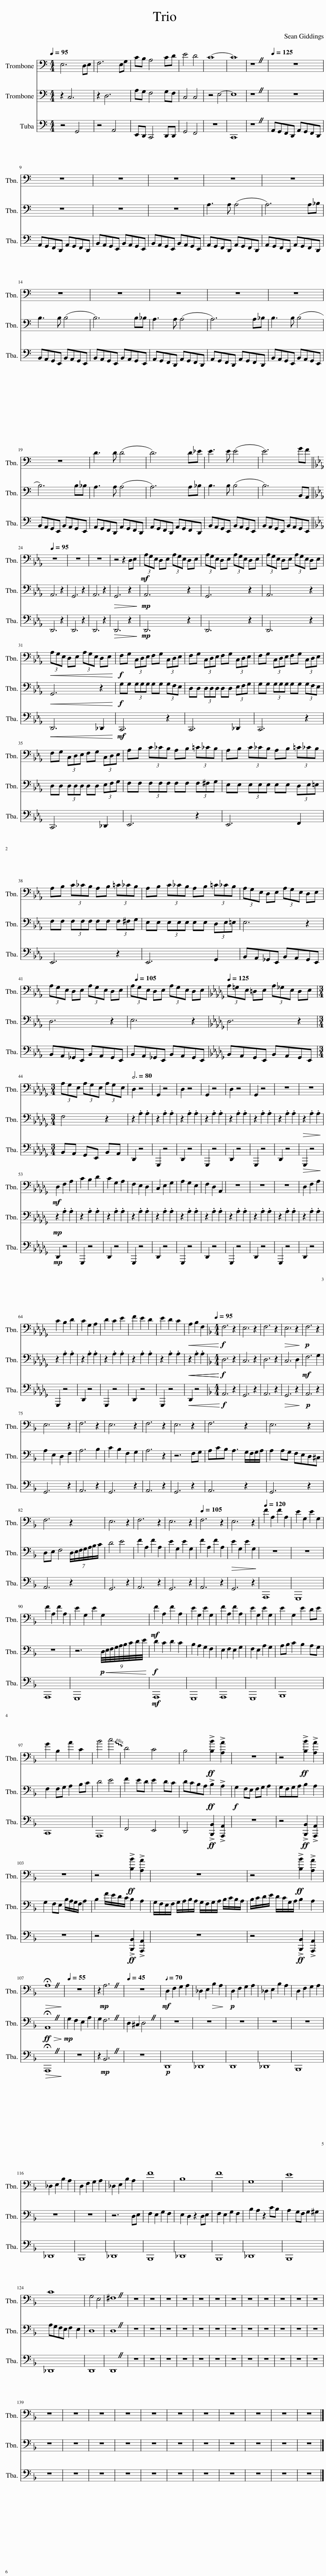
X:1
%%score 1 2 3
L:1/8
Q:1/4=95
M:4/4
I:linebreak $
K:C
V:1 bass
V:2 bass
V:3 bass
V:1
 E,6 D,E, | F,6 E,G, | CB, A,4 CD | E4 D4 | C8- | %5
 C8 | z8 |[Q:1/4=125] z8 |$ z8 | z8 | %10
 z8 | z8 | z8 |$ z8 | z8 | %15
 z8 | z8 | z8 |$ z8 | D3 D (D4 | %20
 D6) D_E | E3 E (E4 | E6) GF ||$[K:Eb][Q:1/4=95] z8 | z8 | %25
 z8 | z4 z2 D,E, |!mf! (3A,G,E, D,E, (3A,G,E, D,E, | (3A,G,E, D,E, (3A,G,E, D,E, | (3A,G,E, D,E, (3A,G,E, D,E, |$ %30
!<(! (3A,G,E, D,E, (3A,G,E, D,E,!<)! |!f! F,G, (3C,D,E, F,G, (3C,D,E, | F,G, (3C,D,E, F,G, (3C,D,E, | F,G, (3C,D,E, F,G, (3C,D,E, |$ F,G, (3C,D,E, F,G, (3C,D,E, | %35
 A,B, (3C_CB, A,B, (3=C_CB, | A,B, (3C_CB, A,B, (3=C_CB, |$ A,B, (3C_CB, A,B, (3=C_CB, | A,B, (3C_CB, A,B, (3=C_CB, | (3A,G,E, D,E, (3A,G,E, D,E, |$ %40
 (3A,G,E, D,E, (3A,G,E, D,E, |[Q:1/4=105] (3A,G,E, D,E, (3A,G,E, D,E, |[K:Db][Q:1/4=125] (3A,=G,E, =D,E, (3A,_G,E, D,E, |$[K:Db][M:3/4] (3A,G,E, (3A,G,E, (3A,G,E, |[Q:3/4=80] D,2 z4 | %45
 G,,2 z4 | D,2 z4 | G,,2 z4 | D,2 z4 | G,,2 z4 | %50
 z6 | z6 |$!mf! D,2 F,2 A,2 | C2 B,2 D2 | C2 G,2 A,2 | %55
 F,2 E,2 D,2 | C,2 E,2 G,2 | A,2 G,2 E,2 | F,2 D,2 A,,2 | z6 | %60
 z6 | z6 | D,2 F,2 A,2 |$ C2 B,2 D2 | C2 G,2 A,2 | %65
 D2 C2 E2 | F2 E2 D2 | E2 D2 C2 |!<(! A,2 B,2 F,2!<)! |[K:F][M:4/4][Q:1/4=95]!f! F,6 z2 | %70
 E,6 z2 | F,6 z2 |!>(! E,6 z2!>)! |!p! F,6 z2 |$ E,6 z2 | %75
 F,6 z2 | E,6 z2 | F,6 z2 | E,6 z2 | F,6 z2 | %80
 E,6 z2 |$ F,6 z2 | E,6 z2 | F,6 z2 | E,6 z2 | %85
[Q:1/4=105] F,6 z2 | E,6 z2 |[Q:1/4=120] F2 A,2 F2 A,2 | E2 G,2 E2 G,2 |$ F2 A,2 F2 A,2 | %90
 E2 G,2 E2 G,2 |!mf! F2 A,2 F2 A,2 | E2 G,2 E2 G,2 | F2 A,2 F2 A,2 | E2 G,2 E2 G,2 | %95
 E2 G,2 E2 DE |$ G2 B,2 A2 C2 | B4 !~(!c4 | !~)!D4 C4 | B,4!ff! !>![B,B]2 !>![A,A]2 | %100
 z8 | z4!ff! !>![B,B]2 !>![A,A]2 |$ z8 | z4!ff! !>![B,B]2 !>![A,A]2 | z8 | %105
 z4!ff! !>![B,B]2 !>![A,A]2 |$!>(! !fermata!A,8!>)! |[Q:1/4=55] z8 | z2!mp! A,6 |[Q:1/4=45] z8 | %110
[Q:1/4=70]!mf! D,2 F,2 G,2 A,2 | _D,2 E,2!>(! B,2 A,2!>)! |!p! D,2 F,2 G,2 A,2 | _D,2 E,2 B,2 A,2 | D,2 F,2 G,2 A,2 |$ %115
 _D,2 E,2 B,2 A,2 | D,2 F,2 G,2 A,2 | _D,2 E,2 B,2 A,2 | F8 | B,8 | %120
 F8 | G,8 | E8 |$ C8 | G,4 E,4 | %125
 ^F,8 | z8 | z8 | z8 | z8 | %130
 z8 | z8 | z8 | z8 | z8 | %135
 z8 | z8 | z8 |$ z8 | z8 | %140
 z8 | z8 | z8 | z8 | z8 | %145
 z8 | z8 | z8 | z8 |] %149
V:2
 z2 C,6 | z2 D,6 | A,G, F,4 G,F, | C,4 C,4 | z4 E,4- | %5
 E,8 | z8 | z8 |$ z8 | z8 | %10
 z8 | A,3 A, (A,4 | A,6) A,_B, |$ B,3 B, (B,4 | B,6) B,_B, | %15
 A,3 A, (A,4 | A,6) A,_B, | B,3 B, (B,4 |$ B,6) B,_B, | A,3 A, (A,4 | %20
 A,6) A,_B, | B,3 B, (B,4 | B,6) B,,A,, ||$[K:Eb] A,,6 z2 | G,,6 z2 | %25
 A,,6 z2 |!>(! G,,6 z2!>)! |!mp! A,,6 z2 | G,,6 z2 | A,,6 z2 |$ %30
!<(! G,,6 z2!<)! |!f! G,G, (3G,G,G, G,G, (3G,F,E, | D,D, (3D,D,D, D,D, (3E,F,G, | G,G, (3G,G,G, G,G, (3G,F,E, |$ D,D, (3D,D,D, D,D, (3E,F,G, | %35
 F,F, (3F,F,F, F,F, (3F,^F,G, | E,E, (3E,E,E, E,E, (3D,E,=E, |$ F,F, (3F,F,F, F,F, (3F,^F,G, | E,E, (3E,E,E, E,E, (3D,E,=E, | E,6 z2 |$ %40
 D,6 z2 | E,6 z2 |[K:Db] D,6 z2 |$[K:Db][M:3/4] F,4 z2 | z2 .A,2 .A,2 | %45
 z2 .A,2 .A,2 | z2 .A,2 .A,2 | z2 .A,2 .A,2 | z2 .A,2 .A,2 | z2 .A,2 .A,2 | %50
 z2 .A,2 .A,2 |!>(! z2 .A,2 .A,2!>)! |$!mp! z2 .A,2 .A,2 | z2 .A,2 .A,2 | z2 .A,2 .A,2 | %55
 z2 .A,2 .A,2 | z2 .A,2 .A,2 | z2 .A,2 .A,2 | z2 .A,2 .A,2 | z2 .A,2 .A,2 | %60
 z2 .A,2 .A,2 | z2 .A,2 .A,2 | z2 .A,2 .A,2 |$ z2 .A,2 .A,2 | z2 .A,2 .A,2 | %65
 z2 .A,2 .A,2 | z2 .A,2 .A,2 | z2 .A,2 .A,2 |!<(!!<(! z2 .A,2 .A,2!<)!!<)! |[K:F][M:4/4]!f! D,6 z2 | %70
 C,6 z2 | D,6 z2 | C,6 D,2 |!mf! F,6 G,2 |$ A,2 E,2 D,2 F,2 | %75
 A,6 B,2 | C2 B,2 F,2 G,2 | A,6 z2 | z6 F,G, | A,CB, A,3 G,/F,/G,/A,/ | %80
 A,2 A,G, F,E,D,^C, |$ D,E, F,4 (7:4:7D,/E,/F,/G,/A,/B,/C/ | D4 E4 | F2 A,2 F2 A,2 | E2 G,2 E2 G,2 | %85
 F2 A,2 F2 A,2 |!>(! E2 G,2 E2 G,2!>)! | z8 | z8 |$ z8 | %90
 z6!p!!<(! (9:8:9D,/4E,/4F,/4G,/4A,/4B,/4C/4D/4E/4!<)! |!f! D2 C2 D2 C2 | B,2 A,2 G,2 F,2 | E,2 F,2 E,2 G,2 | F,2 E,2 A,2 G,2 | %95
 A,B, C2 B,2 A,G, |$ F,2 F,G, A,2 B,C | D4 E4 | F2 ED E2 DC | DCB,A,!ff! !>!B,2 !>!A,2 | %100
!f! G,2 F,E, F,G, A,2 | G,F,G,A, B,2 A,2 |$ G,2 F,E, B,/A,/G,/F,/ A,2 | B,2 F/E/D/C/ B,2 A,2 | G,/F,/E,/F,/ G,/A,/B,/A,/ G,/F,/G,/A,/ B,/C/B,/A,/ | %105
 B,/C/D/E/ D/C/G,/A,/ B,2 A,2 |$!ff!!>(! !fermata!A,,8!>)! |!mp! G,2 F,2 E,2 A,2 | G,2 F,6 | D,2 ^C,2 D,4 | %110
 z8 | z8 | z8 | z8 | z8 |$ %115
 z8 | z8 | z6 D,E, | F,2 E,2 G,2 F,2 | E,2 D,2 z2 D,E, | %120
 F,2 E,2 G,2 F,2 | B,2 A,2 z2 CB, | A,2 G,F, G,2 ^G,2 |$ A,G,F,E, F,2 E,2 | D,8 | %125
 D,8 | z8 | z8 | z8 | z8 | %130
 z8 | z8 | z8 | z8 | z8 | %135
 z8 | z8 | z8 |$ z8 | z8 | %140
 z8 | z8 | z8 | z8 | z8 | %145
 z8 | z8 | z8 | z8 |] %149
V:3
 z4 G,,4 | z4 A,,4 | E,,D,, C,,4 D,,D,, | G,,4 F,,4 | z8 | %5
 C,,8 | z8 | A,,G,,F,,D,, A,,G,,F,,D,, |$ A,,G,,F,,D,, A,,G,,F,,D,, | B,,A,,G,,E,, B,,A,,G,,E,, | %10
 B,,A,,G,,E,, B,,A,,G,,E,, | A,,G,,F,,D,, A,,G,,F,,D,, | A,,G,,F,,D,, A,,G,,F,,D,, |$ B,,A,,G,,E,, B,,A,,G,,E,, | B,,A,,G,,E,, B,,A,,G,,E,, | %15
 A,,G,,F,,D,, A,,G,,F,,D,, | A,,G,,F,,D,, A,,G,,F,,D,, | B,,A,,G,,E,, B,,A,,G,,E,, |$ B,,A,,G,,E,, B,,A,,G,,E,, | A,,G,,F,,D,, A,,G,,F,,D,, | %20
 A,,G,,F,,D,, A,,G,,F,,D,, | B,,A,,G,,E,, B,,A,,G,,E,, | B,,A,,G,,E,, B,,A,,G,,E,, ||$[K:Eb] D,,6 z2 | D,,6 z2 | %25
 D,,6 z2 |!>(! D,,6 z2!>)! |!mp! D,,6 z2 | D,,6 z2 | D,,6 z2 |$ %30
!<(! D,,6 _D,,2!<)! |!mf! C,,6 z2 | C,,6 _D,,2 | C,,6 z2 |$ C,,6 _D,,2 | %35
 E,,6 z2 | E,,6 F,,2 |$ E,,6 z2 | E,,6 G,,2 | B,,A,,_G,,E,, B,,A,,G,,E,, |$ %40
 B,,A,,_G,,E,, B,,A,,G,,E,, | B,,A,,_G,,E,, B,,A,,G,,E,, |[K:Db] B,,A,,G,,E,, B,,A,,G,,E,, |$[K:Db][M:3/4] B,,A,, G,,E,, B,,A,, | D,,2 z4 | %45
 G,,,2 z4 | D,,2 z4 | G,,,2 z4 | D,,2 z4 | G,,,2 z4 | %50
 D,,2 z4 |!>(! G,,,2 z4!>)! |$!mp! D,,2 z4 | G,,,2 z4 | D,,2 z4 | %55
 G,,,2 z4 | D,,2 z4 | G,,,2 z4 | D,,2 z4 | G,,,2 z4 | %60
 D,,2 z4 | G,,,2 z4 | D,,2 z4 |$ G,,,2 z4 | D,,2 z4 | %65
 G,,,2 z4 | D,,2 z4 | G,,,2 z4 |!<(! D,,2 z4!<)! |[K:F][M:4/4]!f! A,,6 z2 | %70
 G,,6 z2 | A,,6 z2 |!>(! G,,6 z2!>)! |!p! A,,6 z2 |$ G,,6 z2 | %75
 A,,6 z2 | G,,6 z2 | A,,6 z2 | G,,6 z2 | A,,6 z2 | %80
 G,,6 z2 |$ A,,6 z2 | G,,6 z2 | A,,6 z2 | G,,6 z2 | %85
 A,,6 z2 | G,,6 z2 | A,,,8 | G,,,8 |$ A,,,8 | %90
 G,,,8 |!mf! A,,,8 | G,,,8 | A,,,8 | G,,,8 | %95
 B,,,8 |$ C,,8 | A,,,8 | F,,4 E,,4 | D,,4!ff! !>![B,,,B,,]2 !>![A,,,A,,]2 | %100
 z8 | z4!ff! !>![B,,,B,,]2 !>![A,,,A,,]2 |$ z8 | z4!ff! !>![B,,,B,,]2 !>![A,,,A,,]2 | z8 | %105
 z4!ff! !>![B,,,B,,]2 !>![A,,,A,,]2 |$!>(! !fermata!A,,,8!>)! | z8 | z2!mp! B,,6 | z8 | %110
!p! D,,8 | _D,,8 | D,,8 | _D,,8 | B,,,8 |$ %115
 _D,,8 | B,,,8 | _D,,8 | B,,,8 | _D,,8 | %120
 B,,,8 | _D,,8 | B,,,8 |$ _D,,8 | D,,8 | %125
 D,,8 | z8 | z8 | z8 | z8 | %130
 z8 | z8 | z8 | z8 | z8 | %135
 z8 | z8 | z8 |$ z8 | z8 | %140
 z8 | z8 | z8 | z8 | z8 | %145
 z8 | z8 | z8 | z8 |] %149
